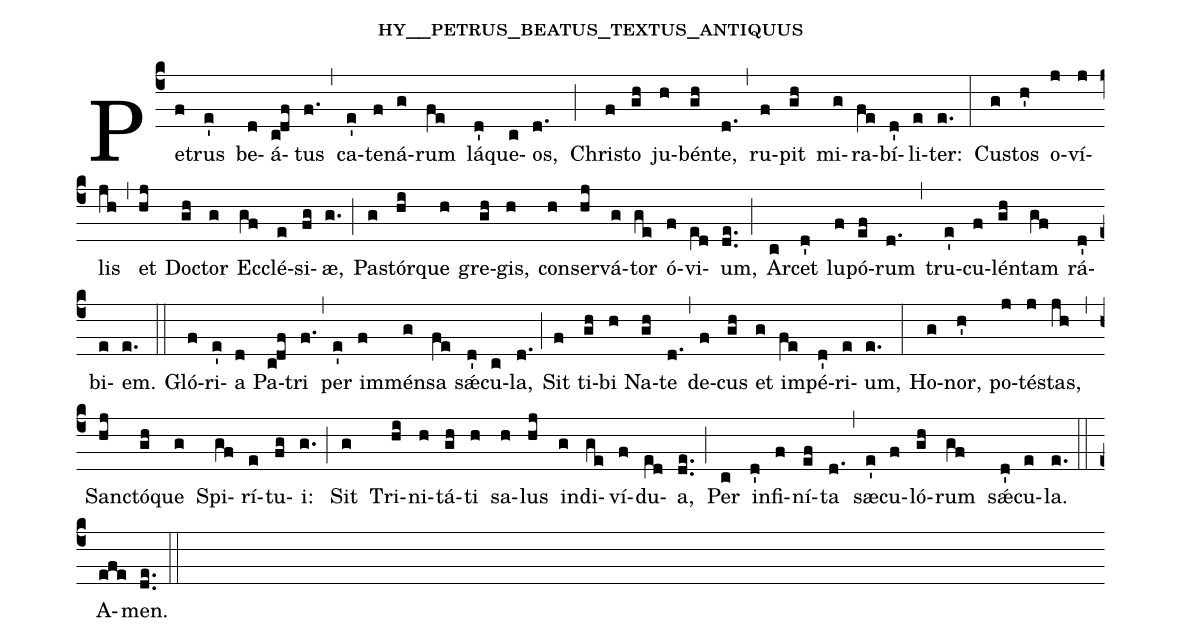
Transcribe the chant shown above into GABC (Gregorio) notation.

name: hy__petrus_beatus_textus_antiquus;
%%
(c4)Pe(f)trus(e') be(d)á(cdf)tus(f.) (,) ca(e')te(f)ná(g)rum(fe) lá(d')que(c)os,(d.) (;)
Chri(f)sto(gh) ju(h)bén(gh)te,(d.) (,) ru(f)pit(gh) mi(g)ra(fe)bí(d')li(e)ter:(e.) (:)
Cu(g)stos(h') o(j)ví(j)lis(jh) (,) et(hj) Do(gh)ctor(g) Ec(gf)clé(e)si(fg)æ,(g.) (;)
Pa(g)stór(hi)que(h) gre(gh)gis,(h) con(h)ser(hj)vá(g)tor(ge) ó(f)vi(e[ll:1]d)um,(de..) (;)
Ar(c)cet(d') lu(f)pó(ef)rum(d.) (,) tru(e')cu(f)lén(gh)tam(gf) rá(d')bi(e)em.(e.) (::)

Gló(f)ri(e')a(d) Pa(cdf)tri(f.) (,) per(e') im(f)mén(g)sa(fe) sǽ(d')cu(c)la,(d.) (;)
Sit(f) ti(gh)bi(h) Na(gh)te(d.) (,) de(f)cus(gh) et(g) im(fe)pé(d')ri(e)um,(e.) (:)
Ho(g)nor,(h') po(j)té(j)stas,(jh) (,) San(hj)ctó(gh)que(g) Spi(gf)rí(e)tu(fg)i:(g.) (;)
Sit(g) Tri(hi)ni(h)tá(gh)ti(h) sa(h)lus(hj) in(g)di(ge)ví(f)du(e[ll:1]d)a,(de..) (;)
Per(c) in(d')fi(f)ní(ef)ta(d.) (,) sæ(e')cu(f)ló(gh)rum(gf) sǽ(d')cu(e)la.(e.) (::) A(efe)men.(de..) (::)
